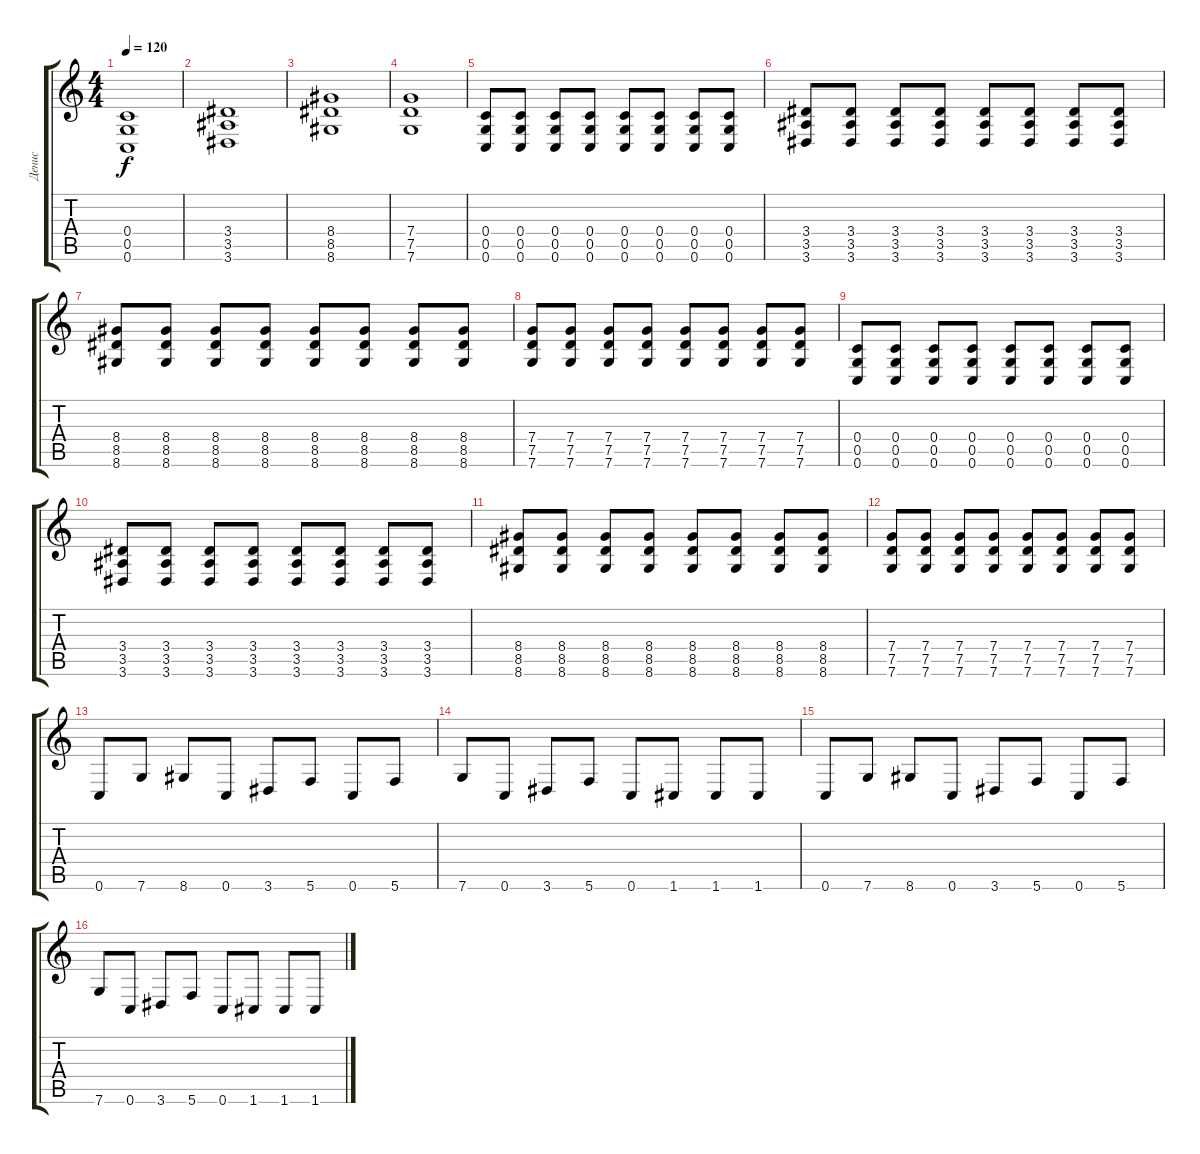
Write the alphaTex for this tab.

\track ("Денис" "Денис") {instrument overdrivenguitar}
\staff {score tabs}
\tuning (D4 A3 F3 C3 G2 C2) {hide}
\ts (4 4)
\tempo 120
\clef g2
\ks c
(0.4 0.5 0.6).1{dy f} |
(3.4 3.5 3.6).1 |
(8.4 8.5 8.6).1 |
(7.4 7.5 7.6).1 |
(0.4 0.5 0.6).8 (0.4 0.5 0.6).8 (0.4 0.5 0.6).8 (0.4 0.5 0.6).8 (0.4 0.5 0.6).8 (0.4 0.5 0.6).8 (0.4 0.5 0.6).8 (0.4 0.5 0.6).8 |
(3.4 3.5 3.6).8 (3.4 3.5 3.6).8 (3.4 3.5 3.6).8 (3.4 3.5 3.6).8 (3.4 3.5 3.6).8 (3.4 3.5 3.6).8 (3.4 3.5 3.6).8 (3.4 3.5 3.6).8 |
(8.4 8.5 8.6).8 (8.4 8.5 8.6).8 (8.4 8.5 8.6).8 (8.4 8.5 8.6).8 (8.4 8.5 8.6).8 (8.4 8.5 8.6).8 (8.4 8.5 8.6).8 (8.4 8.5 8.6).8 |
(7.4 7.5 7.6).8 (7.4 7.5 7.6).8 (7.4 7.5 7.6).8 (7.4 7.5 7.6).8 (7.4 7.5 7.6).8 (7.4 7.5 7.6).8 (7.4 7.5 7.6).8 (7.4 7.5 7.6).8 |
(0.4 0.5 0.6).8 (0.4 0.5 0.6).8 (0.4 0.5 0.6).8 (0.4 0.5 0.6).8 (0.4 0.5 0.6).8 (0.4 0.5 0.6).8 (0.4 0.5 0.6).8 (0.4 0.5 0.6).8 |
(3.4 3.5 3.6).8 (3.4 3.5 3.6).8 (3.4 3.5 3.6).8 (3.4 3.5 3.6).8 (3.4 3.5 3.6).8 (3.4 3.5 3.6).8 (3.4 3.5 3.6).8 (3.4 3.5 3.6).8 |
(8.4 8.5 8.6).8 (8.4 8.5 8.6).8 (8.4 8.5 8.6).8 (8.4 8.5 8.6).8 (8.4 8.5 8.6).8 (8.4 8.5 8.6).8 (8.4 8.5 8.6).8 (8.4 8.5 8.6).8 |
(7.4 7.5 7.6).8 (7.4 7.5 7.6).8 (7.4 7.5 7.6).8 (7.4 7.5 7.6).8 (7.4 7.5 7.6).8 (7.4 7.5 7.6).8 (7.4 7.5 7.6).8 (7.4 7.5 7.6).8 |
0.6.8 7.6.8 8.6.8 0.6.8 3.6.8 5.6.8 0.6.8 5.6.8 |
7.6.8 0.6.8 3.6.8 5.6.8 0.6.8 1.6.8 1.6.8 1.6.8 |
0.6.8 7.6.8 8.6.8 0.6.8 3.6.8 5.6.8 0.6.8 5.6.8 |
7.6.8 0.6.8 3.6.8 5.6.8 0.6.8 1.6.8 1.6.8 1.6.8
